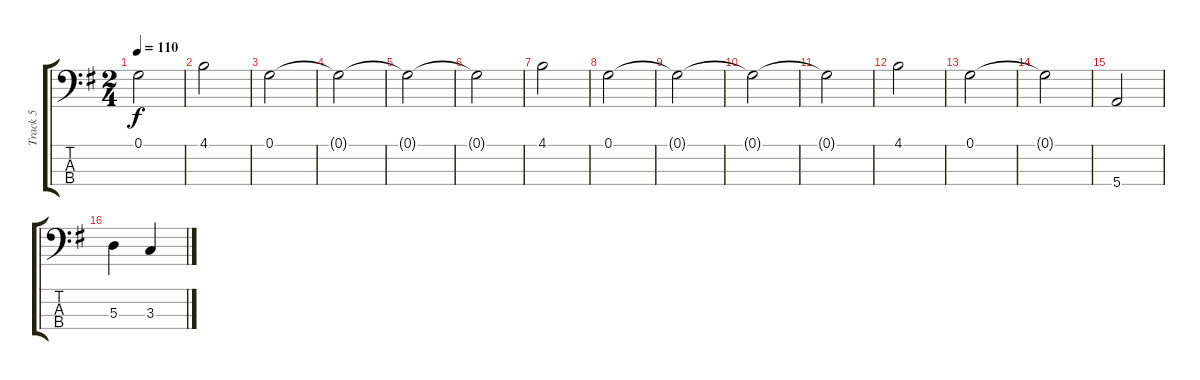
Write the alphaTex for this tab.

\track ("Track 5" "Track 5") {mute instrument acousticguitarnylon}
\staff {score tabs}
\tuning (G2 D2 A1 E1) {hide}
\ts (2 4)
\tempo 110
\clef f4
\ks g
0.1{t}.2{dy f} |
4.1.2 |
0.1.2 |
0.1{t}.2 |
0.1{t}.2 |
0.1{t}.2 |
4.1.2 |
0.1.2 |
0.1{t}.2 |
0.1{t}.2 |
0.1{t}.2 |
4.1.2 |
0.1.2 |
0.1{t}.2 |
5.4.2 |
5.3.4 3.3.4
